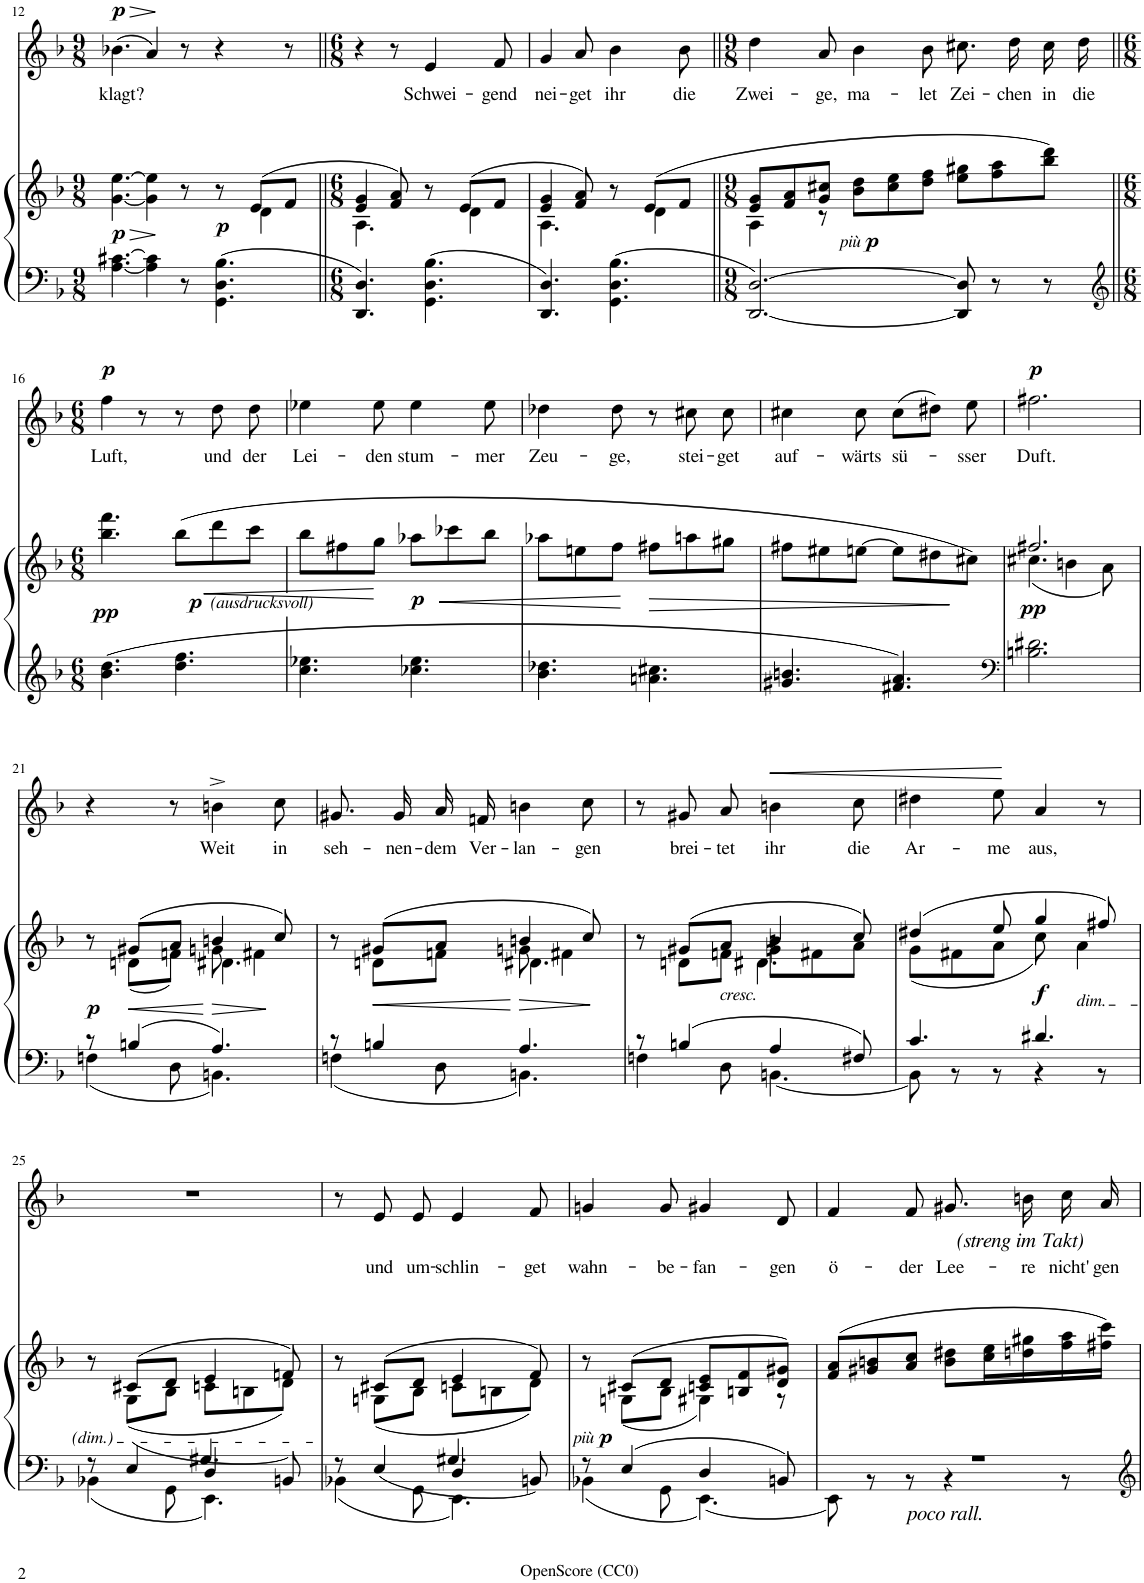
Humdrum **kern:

**kern	**kern	**dynam	**kern	**text	**dynam
*part2	*part2	*part2	*part1	*part1	*part1
*staff3	*staff2	*staff2/3	*staff1	*staff1	*staff1
*I"Piano	*	*	*I"Voice	*	*
*I'Pno	*	*	*	*	*
!!LO:PB:g=z
*clefF4	*clefG2	*	*clefG2	*	*
*k[b-]	*k[b-]	*	*k[b-]	*	*
*M9/8	*M9/8	*	*M9/8	*	*
=12	=12	=12	=12	=12	=12
!	!	!LO:HP:b	!	!LO:LY:b	!LO:HP:b
*	*^	*	*	*	*
!	!	!	!LO:DY:n=1:b	!	!	!LO:DY:n=1:a
[4.A\ [4.c#X\	[4.g\ [>4.ee\	2..ryy	> p	(4.b-X\	klagt?	> p
4A\] 4c#\]	4g\] 4ee\]	.	.	4a/)	.	.
8r	8r	.	]	8r	.	]
!	!	!	!LO:DY:n=2:b	!	!	!
4.GG\ 4.D\ 4.B-\	8r	.	p	4r	.	.
.	(8e/L	4d\	.	.	.	.
.	8f/J	.	.	8r	.	.
=13||	=13||	=13||	=13||	=13||	=13||	=13||
*M6/8	*M6/8	*	*	*M6/8	*	*
4.DD/ 4.D/	4e/ 4g/	4.A\	.	4r	.	.
.	8f/ 8a/)	.	.	8r	.	.
!	!	!	!	!	!LO:LY:b	!
4.GG\ 4.D\ 4.B-\	8r	8ryy	.	4e/	Schwei-	.
.	(8e/L	4d\	.	.	.	.
!	!	!	!	!	!LO:LY:b	!
.	8f/J	.	.	8f/	-gend	.
=14	=14	=14	=14	=14	=14	=14
!	!	!	!	!	!LO:LY:b	!
4.DD/ 4.D/	4e/ 4g/	4.A\	.	4g/	nei-	.
!	!	!	!	!	!LO:LY:b	!
.	8f/ 8a/)	.	.	8a/	-get	.
!	!	!	!	!	!LO:LY:b	!
4.GG\ 4.D\ 4.B-\	8r	8ryy	.	4b-\	ihr	.
.	(8e/L	4d\	.	.	.	.
!	!	!	!	!	!LO:LY:b	!
.	8f/J	.	.	8b-\	die	.
=15||	=15||	=15||	=15||	=15||	=15||	=15||
*M9/8	*M9/8	*	*	*M9/8	*	*
!	!	!	!	!	!LO:LY:b	!
[2.DD/ [2.D/	8e/ 8g/L	4A\	.	4dd\	Zwei-	.
.	8f/ 8a/	.	.	.	.	.
!	!	!	!	!	!LO:LY:b	!
.	8g/ 8cc#X/J	8r	.	8a/	-ge,	.
!	!	!	!LO:DY:b	!	!LO:LY:b	!
!	!	!	!LO:DY:n=1:b	!	!	!
.	8b-\ 8dd\L	2.ryy	other-dynamics p	4b-\	ma-	.
.	8cc#\ 8ee\	.	.	.	.	.
!	!	!	!	!	!LO:LY:b	!
.	8dd\ 8ff\J	.	.	8b-\	-let	.
!	!	!	!	!	!LO:LY:b	!
8DD/] 8D/]	8ee\ 8gg#X\L	.	.	8.cc#X\	Zei-	.
8r	8ff\ 8aa\	.	.	.	.	.
!	!	!	!	!	!LO:LY:b	!
.	.	.	.	16dd\	-chen	.
!	!	!	!	!	!LO:LY:b	!
8r	8bb-\ 8ddd\J)	.	.	16cc#\	in	.
!	!	!	!	!	!LO:LY:b	!
.	.	.	.	16dd\	die	.
*	*v	*v	*	*	*	*
!!LO:LB:g=z
=16||	=16||	=16||	=16||	=16||	=16||
*clefG2	*	*	*	*	*
*M6/8	*M6/8	*	*M6/8	*	*
!	!	!LO:DY:b	!	!LO:LY:b	!LO:DY:a
4.b-\ 4.dd\	4.bb-\ 4.fff\	pp	4ff\	Luft,	p
.	.	.	8r	.	.
!	!	!LO:DY:b	!	!	!
!	!	!LO:DY:n=1:b	!	!	!
4.dd\ 4.ff\	(8bb-\L	p other-dynamics	8r	.	.
!	!	!LO:HP:b	!	!LO:LY:b	!
.	8ddd\	<	8dd\	und	.
!	!	!	!	!LO:LY:b	!
.	8ccc\J	.	8dd\	der	.
=17	=17	=17	=17	=17	=17
!	!	!	!	!LO:LY:b	!
4.cc\ 4.ee-X\	8bb-\L	.	4ee-X\	Lei-	.
.	8ff#X\	.	.	.	.
!	!	!	!	!LO:LY:b	!
.	8gg\J	[	8ee-\	-den	.
!	!	!LO:DY:b	!	!LO:LY:b	!
4.cc-X\ 4.ee-\	8aa-X\L	p	4ee-\	stum-	.
!	!	!LO:HP:b	!	!	!
.	8ccc-X\	<	.	.	.
!	!	!	!	!LO:LY:b	!
.	8bb-\J	.	8ee-\	-mer	.
=18	=18	=18	=18	=18	=18
!	!	!	!	!LO:LY:b	!
4.b-\ 4.dd-X\	8aa-X\L	.	4dd-X\	Zeu-	.
.	8een\	.	.	.	.
!	!	!	!	!LO:LY:b	!
.	8ff\J	[	8dd-\	-ge,	.
!	!	!LO:HP:b	!	!	!
4.an\ 4.cc#X\	8ff#X\L	>	8r	.	.
!	!	!	!	!LO:LY:b	!
.	8aan\	.	8cc#X\	stei-	.
!	!	!	!	!LO:LY:b	!
.	8gg#X\J	.	8cc#\	-get	.
=19	=19	=19	=19	=19	=19
!	!	!	!	!LO:LY:b	!
4.g#X/ 4.bn/	8ff#X\L	.	4cc#X\	auf-	.
.	8ee#X\	.	.	.	.
!	!	!	!	!LO:LY:b	!
.	[8een\J	.	8cc#\	-wärts	.
!	!	!	!	!LO:LY:b	!
4.f#X/ 4.a/	8ee\L]	.	(8cc#\L	sü-	.
.	8dd#X\	.	8dd#X\J)	.	.
!	!	!	!	!LO:LY:b	!
.	8cc#X\J)	]	8ee\	-sser	.
=20	=20	=20	=20	=20	=20
*clefF4	*	*	*	*	*
*	*^	*	*	*	*
!	!	!	!LO:DY:b	!	!LO:LY:b	!LO:DY:a
2.Bn\ 2.d#X\	2.ff#X/	(4.cc#X\	pp	2.ff#X\	Duft.	p
.	.	4bn\	.	.	.	.
.	.	8a\)	.	.	.	.
!!LO:LB:g=z
=21	=21	=21	=21	=21	=21	=21
*^	*	*^	*	*	*	*
!	!	!	!	!	!LO:DY:b	!	!	!
8r	4Fn\	8r	8ryy	4.ryy	p	4r	.	.
!	!	!	!	!	!LO:HP:b	!	!	!
4Bn/	.	(8g#X/L	(8dn\L	.	<	.	.	.
.	8D\	8a/J	8fn\J)	.	.	8r	.	.
!	!	!	!	!	!LO:HP:n=1:b	!	!LO:LY:b	!
4.A/	4.BBn\	4bn/	8gn\	4.d#X\	[ >	4bn^\	Weit	.
.	.	.	4f#X\	.	.	.	.	.
!	!	!	!	!	!	!	!LO:LY:b	!
.	.	8cc/)	.	.	]	8cc\	in	.
=22	=22	=22	=22	=22	=22	=22	=22	=22
!	!	!	!	!	!	!	!LO:LY:b	!
8r	4Fn\	8r	8ryy	4.ryy	.	8.g#X/	seh-	.
!	!	!	!	!	!LO:HP:b	!	!	!
4Bn/	.	(8g#X/L	8dn\L	.	<	.	.	.
!	!	!	!	!	!	!	!LO:LY:b	!
.	.	.	.	.	.	16g#/	-nen-	.
!	!	!	!	!	!	!	!LO:LY:b	!
.	8D\	8a/J	8fn\J	.	.	16a/	-dem	.
!	!	!	!	!	!	!	!LO:LY:b	!
.	.	.	.	.	.	16fn/	Ver-	.
!	!	!	!	!	!LO:HP:n=1:b	!	!LO:LY:b	!
4.A/	4.BBn\	4bn/	8gn\	4.d#X\	[ >	4bn\	-lan-	.
.	.	.	4f#X\	.	.	.	.	.
!	!	!	!	!	!	!	!LO:LY:b	!
.	.	8cc/)	.	.	.	8cc\	-gen	.
*v	*v	*	*	*	*	*	*	*
*	*v	*v	*v	*	*	*	*
.	.	]	.	.	.
=23	=23	=23	=23	=23	=23
*^	*^	*	*	*	*
*	*	*	*^	*	*	*	*
8r	4Fn\	8r	8ryy	4.ryy	.	8r	.	.
!	!	!	!	!	!	!	!LO:LY:b	!
4Bn/	.	(8g#X/L	8dn\L	.	.	8g#X/	brei-	.
!	!	!LO:TX:b:i:t=cresc.	!	!	!	!	!	!
!	!	!	!	!	!	!	!LO:LY:b	!
.	8D\	8a/J	8fn\J	.	.	8a/	-tet	.
!	!	!	!	!	!	!	!LO:LY:b	!LO:HP:b
4A/	[4.BBn\	4bn/	8gn\L	4.d#X\	.	4bn\	ihr	<
.	.	.	8f#X\	.	.	.	.	.
!	!	!	!	!	!	!	!LO:LY:b	!
8F#X/	.	8cc/)	8a\J	.	.	8cc\	die	.
*	*	*	*v	*v	*	*	*	*
=24	=24	=24	=24	=24	=24	=24	=24
!	!	!	!	!	!	!LO:LY:b	!
4.c/	8BB\]	(4dd#X/	(8g\L	.	4dd#X\	Ar-	.
.	8r	.	8f#X\	.	.	.	.
!	!	!	!	!	!	!LO:LY:b	!
.	8r	8ee/	8a\J	.	8ee\	-me	[
!	!	!	!	!LO:DY:b	!	!LO:LY:b	!
4.d#X/	4r	4gg/	8cc\)	f	4a/	aus,	.
!	!	!	!LO:TX:b:i:t=dim.	!	!	!	!
.	.	.	4a\	.	.	.	.
.	8r	8ff#X/)	.	.	8r	.	.
!!LO:LB:g=z
=25	=25	=25	=25	=25	=25	=25	=25
*	*^	*	*^	*	*	*	*
8r	4BB-X\	4.ryy	8r	4.ryy	8ryy	.	2.r	.	.
4E/	.	.	(8c#X/L	.	(<8G\L	.	.	.	.
.	8GG\	.	8d/J	.	8B-\J	.	.	.	.
4D/	4.EE\	4.G#X/	4e/	8cn\L	4.ryy	.	.	.	.
.	.	.	.	8Bn\	.	.	.	.	.
8BBn/)	.	.	8fn/)	(8d\J	.	.	.	.	.
=26	=26	=26	=26	=26	=26	=26	=26	=26	=26
8r	4BB-X\	4.ryy	8r	4.ryy	8ryy	.	8r	.	.
!	!	!	!	!	!	!	!	!LO:LY:b	!
4E/	.	.	(8c#X/L	.	(<8Gn\L	.	8e/	und	.
!	!	!	!	!	!	!	!	!LO:LY:b	!
.	8GG\	.	8d/J	.	8B-\J	.	8e/	um-	.
!	!	!	!	!	!	!	!	!LO:LY:b	!
4D/	4.EE\	4.G#X/	4e/	8cn\L	4.ryy	.	4e/	-schlin-	.
.	.	.	.	8Bn\	.	.	.	.	.
!	!	!	!	!	!	!	!	!LO:LY:b	!
8BBn/)	.	.	8f/)	(8d\J	.	.	8f/	-get	.
*	*v	*v	*	*	*	*	*	*	*
*	*	*	*v	*v	*	*	*	*
=27	=27	=27	=27	=27	=27	=27	=27
!	!	!	!	!LO:DY:b	!	!LO:LY:b	!
!	!	!	!	!LO:DY:n=1:b	!	!	!
8r	4BB-X\	8r	8ryy	other-dynamics p	4gn/	wahn-	.
4E/	.	(8c#X/L	(8Gn\L	.	.	.	.
!	!	!	!	!	!	!LO:LY:b	!
.	8GG\	8d/J	8B-\J	.	8g/	-be-	.
!	!	!	!	!	!	!LO:LY:b	!
4D/	[4.EE\	8cn/ 8e/L	4G#X\)	.	4g#X/	-fan-	.
.	.	8Bn/ 8f/	.	.	.	.	.
!	!	!	!	!	!	!LO:LY:b	!
8BBn/	.	8d/ 8g#X/J)	8r	.	8d/	-gen	.
=28	=28	=28	=28	=28	=28	=28	=28
!	!	!	!	!	!	!LO:LY:b	!
*	*	*v	*v	*	*	*	*
2.r	8EE\]	(8f/ 8a/L	.	4f/	ö-	.
.	8r	8g#X/ 8bn/	.	.	.	.
!	!LO:TX:b:i:t=poco rall.	!	!	!	!	!
!	!	!	!	!	!LO:LY:b	!
.	8r	8a/ 8cc/J	.	8f/	-der	.
!	!	!	!	!LO:TX:b:i:t=(streng im Takt)	!	!
!	!	!	!	!	!LO:LY:b	!
.	4r	8b\ 8dd#X\L	.	8.g#X/	Lee-	.
.	.	16cc\ 16ee\L	.	.	.	.
!	!	!	!	!	!LO:LY:b	!
.	.	16ddn\ 16gg#X\	.	16bn\	-re	.
!	!	!	!	!	!LO:LY:b	!
.	8r	16ff\ 16aa\	.	16cc\	nicht'	.
!	!	!	!	!	!LO:LY:b	!
.	.	16ff#X\ 16ccc\JJ)	.	16a/	-gen	.
*v	*v	*	*	*	*	*
=	=	=	=	=	=
*-	*-	*-	*-	*-	*-
